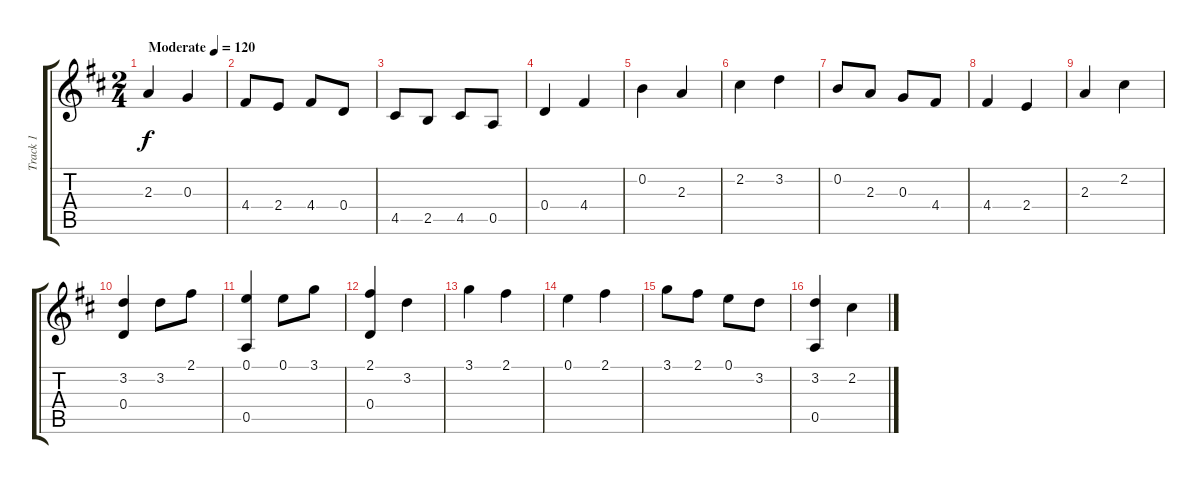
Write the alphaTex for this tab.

\track ("Track 1" "Track 1") {instrument acousticguitarsteel}
\staff {score tabs}
\tuning (E4 B3 G3 D3 A2 E2) {hide}
\ts (2 4)
\tempo (120 "Moderate")
\clef g2
\ks d
2.3.4{dy f instrument acousticguitarsteel} 0.3.4 |
4.4.8 2.4.8 4.4.8 0.4.8 |
4.5.8 2.5.8 4.5.8 0.5.8 |
0.4.4 4.4.4 |
0.2.4 2.3.4 |
2.2.4 3.2.4 |
0.2.8 2.3.8 0.3.8 4.4.8 |
4.4.4 2.4.4 |
2.3.4 2.2.4 |
(3.2 0.4).4 3.2.8 2.1.8 |
(0.1 0.5).4 0.1.8 3.1.8 |
(2.1 0.4).4 3.2.4 |
3.1.4 2.1.4 |
0.1.4 2.1.4 |
3.1.8 2.1.8 0.1.8 3.2.8 |
(3.2 0.5).4 2.2.4
